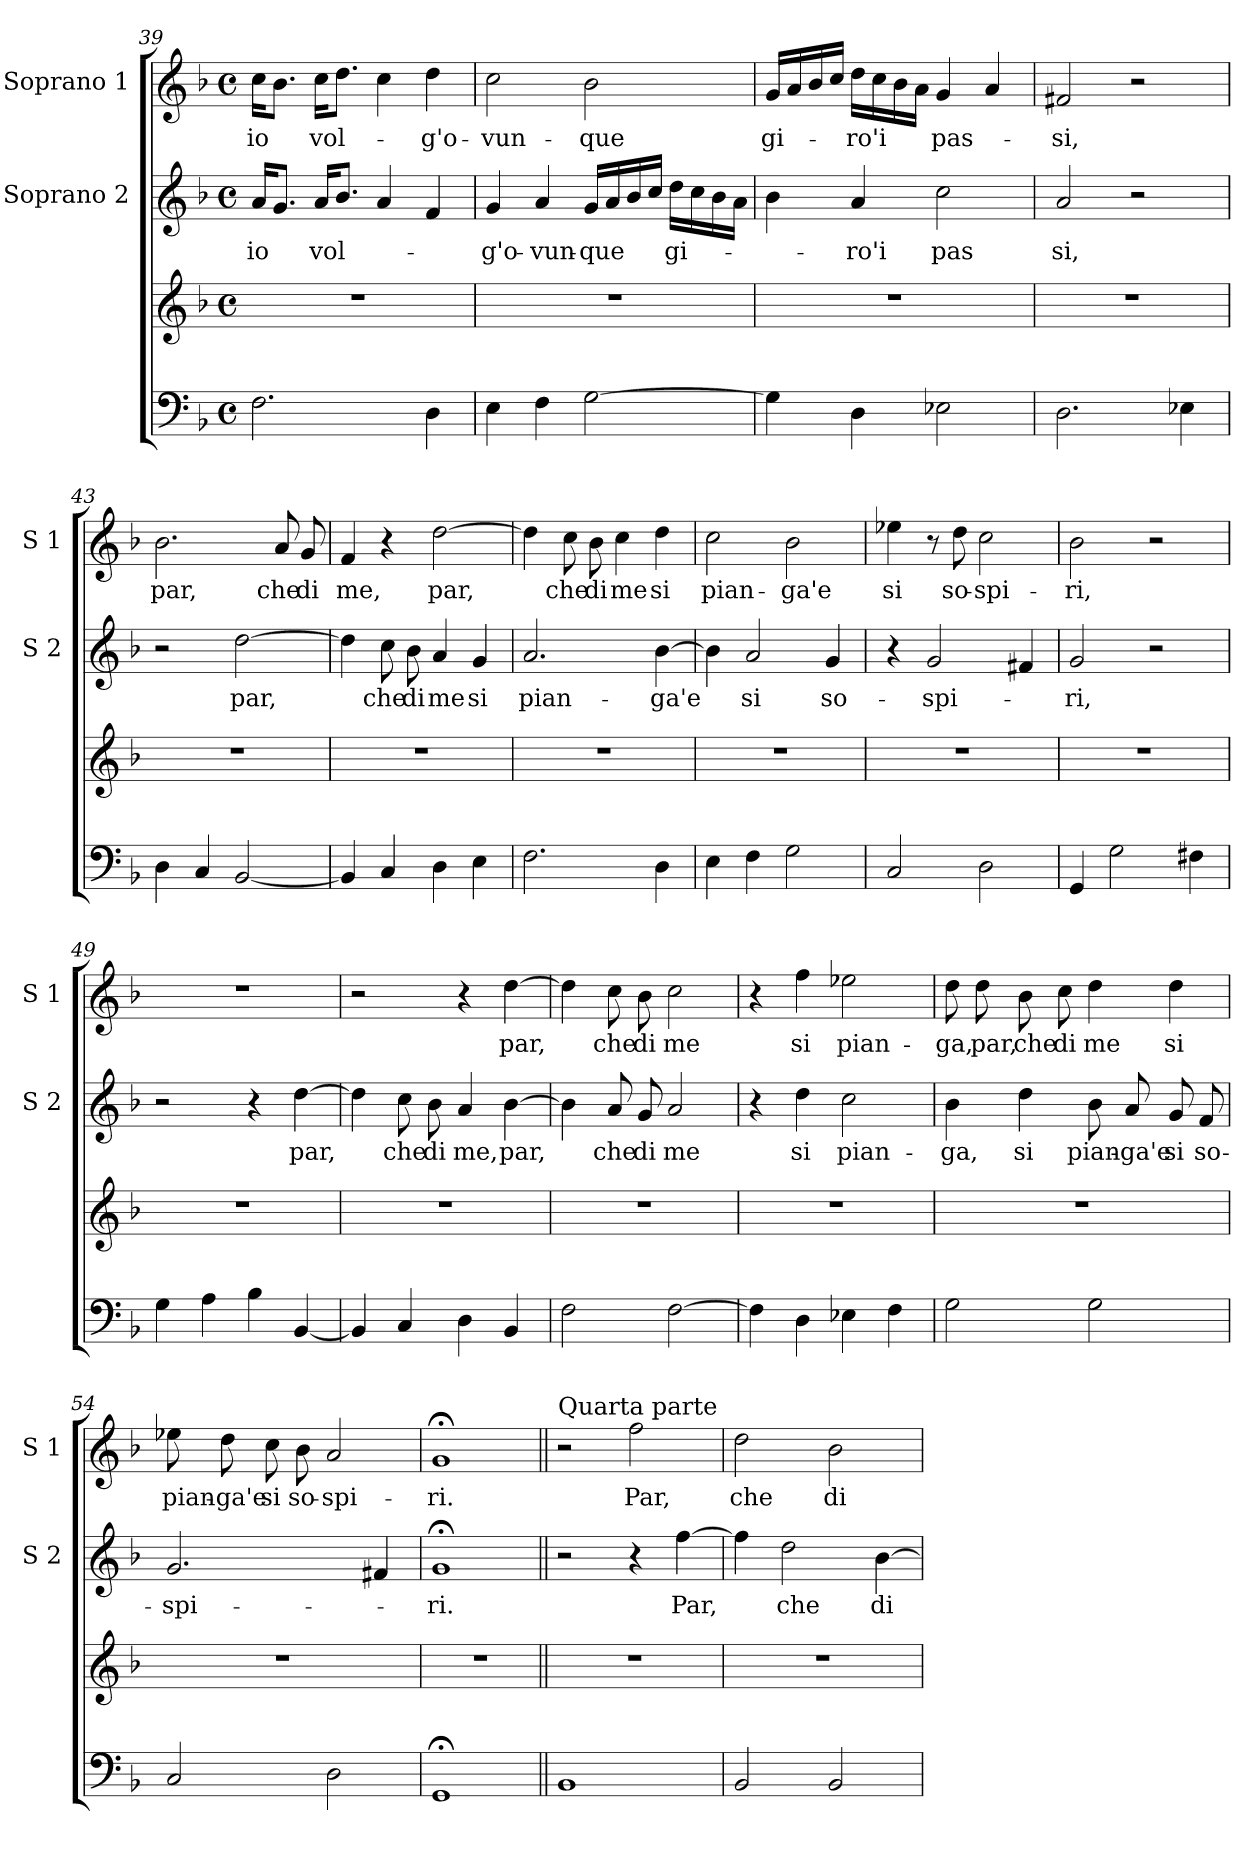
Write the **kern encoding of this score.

**kern	**kern	**kern	**text	**kern	**text
*part3	*part3	*part2	*part2	*part1	*part1
*staff4	*staff3	*staff2	*staff2	*staff1	*staff1
*	*	*I"Soprano 2	*	*I"Soprano 1	*
*	*	*I'S 2	*	*I'S 1	*
*clefF4	*clefG2	*clefG2	*	*clefG2	*
*k[b-]	*k[b-]	*k[b-]	*	*k[b-]	*
*F:	*F:	*F:	*	*F:	*
*M4/4	*M4/4	*M4/4	*	*M4/4	*
*met(c)	*met(c)	*met(c)	*	*met(c)	*
=39	=39	=39	=39	=39	=39
!	!	!	!LO:LY:b	!	!LO:LY:b
2.F\	1r	16a/KL	io	16cc\KL	io
.	.	8.g/J	.	8.b-\J	.
!	!	!	!LO:LY:b	!	!LO:LY:b
.	.	16a/KL	vol-	16cc\KL	vol-
.	.	8.b-/J	.	8.dd\J	.
.	.	4a/	.	4cc\	.
!	!	!	!	!	!LO:LY:b
4D\	.	4f/	.	4dd\	-g'o-
=40	=40	=40	=40	=40	=40
!	!	!	!LO:LY:b	!	!LO:LY:b
4E\	1r	4g/	-g'o-	2cc\	-vun-
!	!	!	!LO:LY:b	!	!
4F\	.	4a/	-vun-	.	.
!	!	!	!LO:LY:b	!	!LO:LY:b
[2G\	.	16g/LL	-que	2b-\	-que
.	.	16a/	.	.	.
.	.	16b-/	.	.	.
.	.	16cc/JJ	.	.	.
!	!	!	!LO:LY:b	!	!
.	.	16dd\LL	gi-	.	.
.	.	16cc\	.	.	.
.	.	16b-\	.	.	.
.	.	16a\JJ	.	.	.
=41	=41	=41	=41	=41	=41
!	!	!	!	!	!LO:LY:b
4G\]	1r	4b-\	.	16g/LL	gi-
.	.	.	.	16a/	.
.	.	.	.	16b-/	.
.	.	.	.	16cc/JJ	.
!	!	!	!LO:LY:b	!	!LO:LY:b
4D\	.	4a/	-ro'i	16dd\LL	-ro'i
.	.	.	.	16cc\	.
.	.	.	.	16b-\	.
.	.	.	.	16a\JJ	.
!	!	!	!LO:LY:b	!	!LO:LY:b
2E-X\	.	2cc\	pas	4g/	pas-
.	.	.	.	4a/	.
!!LO:LB:g=z
=42	=42	=42	=42	=42	=42
!	!	!	!LO:LY:b	!	!LO:LY:b
2.D\	1r	2a/	si,	2f#X/	-si,
.	.	2r	.	2r	.
4E-X\	.	.	.	.	.
=43	=43	=43	=43	=43	=43
!	!	!	!	!	!LO:LY:b
4D\	1r	2r	.	2.b-\	par,
4C/	.	.	.	.	.
!	!	!	!LO:LY:b	!	!
[2BB-/	.	[2dd\	par,	.	.
!	!	!	!	!	!LO:LY:b
.	.	.	.	8a/	che
!	!	!	!	!	!LO:LY:b
.	.	.	.	8g/	di
=44	=44	=44	=44	=44	=44
!	!	!	!	!	!LO:LY:b
4BB-/]	1r	4dd\]	.	4f/	me,
!	!	!	!LO:LY:b	!	!
4C/	.	8cc\	che	4r	.
!	!	!	!LO:LY:b	!	!
.	.	8b-\	di	.	.
!	!	!	!LO:LY:b	!	!LO:LY:b
4D\	.	4a/	me	[2dd\	par,
!	!	!	!LO:LY:b	!	!
4E\	.	4g/	si	.	.
=45	=45	=45	=45	=45	=45
!	!	!	!LO:LY:b	!	!
2.F\	1r	2.a/	pian-	4dd\]	.
!	!	!	!	!	!LO:LY:b
.	.	.	.	8cc\	che
!	!	!	!	!	!LO:LY:b
.	.	.	.	8b-\	di
!	!	!	!	!	!LO:LY:b
.	.	.	.	4cc\	me
!	!	!	!LO:LY:b	!	!LO:LY:b
4D\	.	[4b-\	-ga'e	4dd\	si
=46	=46	=46	=46	=46	=46
!	!	!	!	!	!LO:LY:b
4E\	1r	4b-\]	.	2cc\	pian-
!	!	!	!LO:LY:b	!	!
4F\	.	2a/	si	.	.
!	!	!	!	!	!LO:LY:b
2G\	.	.	.	2b-\	-ga'e
!	!	!	!LO:LY:b	!	!
.	.	4g/	so-	.	.
!!LO:PB:g=z
=47	=47	=47	=47	=47	=47
!	!	!	!	!	!LO:LY:b
2C/	1r	4r	.	4ee-X\	si
!	!	!	!LO:LY:b	!	!
.	.	2g/	-spi-	8r	.
!	!	!	!	!	!LO:LY:b
.	.	.	.	8dd\	so-
!	!	!	!	!	!LO:LY:b
2D\	.	.	.	2cc\	-spi-
.	.	4f#X/	.	.	.
=48	=48	=48	=48	=48	=48
!	!	!	!LO:LY:b	!	!LO:LY:b
4GG/	1r	2g/	-ri,	2b-\	-ri,
2G\	.	.	.	.	.
.	.	2r	.	2r	.
4F#X\	.	.	.	.	.
=49	=49	=49	=49	=49	=49
4G\	1r	2r	.	1r	.
4A\	.	.	.	.	.
4B-\	.	4r	.	.	.
!	!	!	!LO:LY:b	!	!
[4BB-/	.	[4dd\	par,	.	.
=50	=50	=50	=50	=50	=50
4BB-/]	1r	4dd\]	.	2r	.
!	!	!	!LO:LY:b	!	!
4C/	.	8cc\	che	.	.
!	!	!	!LO:LY:b	!	!
.	.	8b-\	di	.	.
!	!	!	!LO:LY:b	!	!
4D\	.	4a/	me,	4r	.
!	!	!	!LO:LY:b	!	!LO:LY:b
4BB-/	.	[4b-\	par,	[4dd\	par,
=51	=51	=51	=51	=51	=51
2F\	1r	4b-\]	.	4dd\]	.
!	!	!	!LO:LY:b	!	!LO:LY:b
.	.	8a/	che	8cc\	che
!	!	!	!LO:LY:b	!	!LO:LY:b
.	.	8g/	di	8b-\	di
!	!	!	!LO:LY:b	!	!LO:LY:b
[2F\	.	2a/	me	2cc\	me
!!LO:LB:g=z
=52	=52	=52	=52	=52	=52
4F\]	1r	4r	.	4r	.
!	!	!	!LO:LY:b	!	!LO:LY:b
4D\	.	4dd\	si	4ff\	si
!	!	!	!LO:LY:b	!	!LO:LY:b
4E-X\	.	2cc\	pian-	2ee-X\	pian-
4F\	.	.	.	.	.
=53	=53	=53	=53	=53	=53
!	!	!	!LO:LY:b	!	!LO:LY:b
2G\	1r	4b-\	-ga,	8dd\	-ga,
!	!	!	!	!	!LO:LY:b
.	.	.	.	8dd\	par,
!	!	!	!LO:LY:b	!	!LO:LY:b
.	.	4dd\	si	8b-\	che
!	!	!	!	!	!LO:LY:b
.	.	.	.	8cc\	di
!	!	!	!LO:LY:b	!	!LO:LY:b
2G\	.	8b-\	pian-	4dd\	me
!	!	!	!LO:LY:b	!	!
.	.	8a/	-ga'e	.	.
!	!	!	!LO:LY:b	!	!LO:LY:b
.	.	8g/	si	4dd\	si
!	!	!	!LO:LY:b	!	!
.	.	8f/	so-	.	.
=54	=54	=54	=54	=54	=54
!	!	!	!LO:LY:b	!	!LO:LY:b
2C/	1r	2.g/	-spi-	8ee-X\	pian-
!	!	!	!	!	!LO:LY:b
.	.	.	.	8dd\	-ga'e
!	!	!	!	!	!LO:LY:b
.	.	.	.	8cc\	si
!	!	!	!	!	!LO:LY:b
.	.	.	.	8b-\	so-
!	!	!	!	!	!LO:LY:b
2D\	.	.	.	2a/	-spi-
.	.	4f#X/	.	.	.
=55	=55	=55	=55	=55	=55
!	!	!	!LO:LY:b	!	!LO:LY:b
1GG;<	1r	1g;<	-ri.	1g;<	-ri.
!!LO:LB:g=z
=56||	=56||	=56||	=56||	=56||	=56||
!	!	!	!	!LO:TX:a:t=Quarta parte	!
1BB-	1r	2r	.	2r	.
!	!	!	!	!	!LO:LY:b
.	.	4r	.	2ff\	Par,
!	!	!	!LO:LY:b	!	!
.	.	[4ff\	Par,	.	.
=57	=57	=57	=57	=57	=57
!	!	!	!	!	!LO:LY:b
2BB-/	1r	4ff\]	.	2dd\	che
!	!	!	!LO:LY:b	!	!
.	.	2dd\	che	.	.
!	!	!	!	!	!LO:LY:b
2BB-/	.	.	.	2b-\	di-
!	!	!	!LO:LY:b	!	!
.	.	[4b-\	di-	.	.
=	=	=	=	=	=
*-	*-	*-	*-	*-	*-
